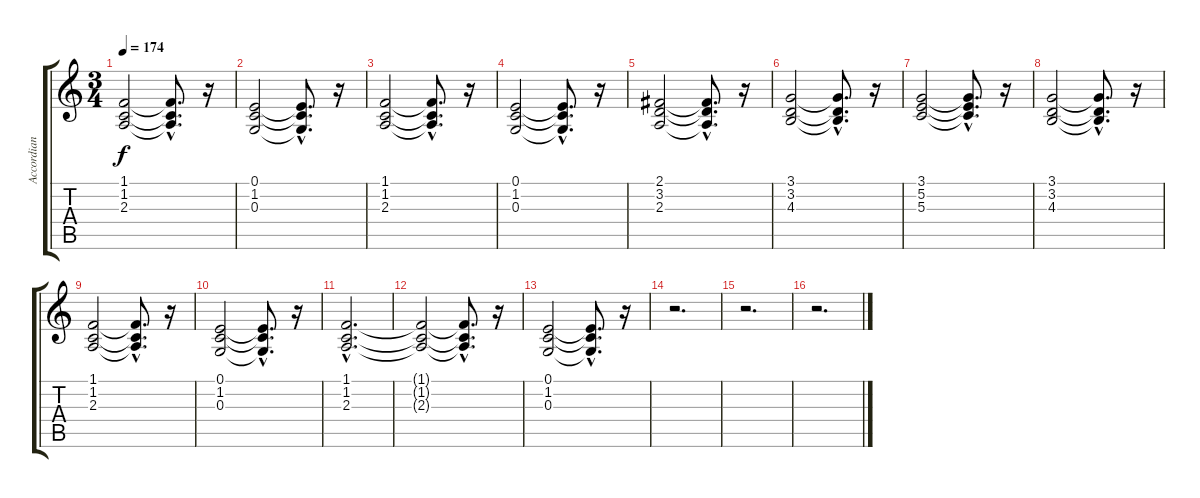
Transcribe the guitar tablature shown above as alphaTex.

\track ("Accordian" "Accordian") {instrument accordion}
\staff {score tabs}
\tuning (E4 B3 G3 D3 A2 E2) {hide}
\ts (3 4)
\tempo 174
\clef g2
\ks c
(1.1 1.2 2.3).2{dy f} (1.1{hac t} 1.2{hac t} 2.3{hac t}).8{d} r.16 |
(0.1 1.2 0.3).2 (0.1{hac t} 1.2{hac t} 0.3{hac t}).8{d} r.16 |
(1.1 1.2 2.3).2 (1.1{hac t} 1.2{hac t} 2.3{hac t}).8{d} r.16 |
(0.1 1.2 0.3).2 (0.1{hac t} 1.2{hac t} 0.3{hac t}).8{d} r.16 |
(2.1 3.2 2.3).2 (2.1{hac t} 3.2{hac t} 2.3{hac t}).8{d} r.16 |
(3.1 3.2 4.3).2 (3.1{hac t} 3.2{hac t} 4.3{hac t}).8{d} r.16 |
(3.1 5.2 5.3).2 (3.1{hac t} 5.2{hac t} 5.3{hac t}).8{d} r.16 |
(3.1 3.2 4.3).2 (3.1{hac t} 3.2{hac t} 4.3{hac t}).8{d} r.16 |
(1.1 1.2 2.3).2 (1.1{hac t} 1.2{hac t} 2.3{hac t}).8{d} r.16 |
(0.1 1.2 0.3).2 (0.1{hac t} 1.2{hac t} 0.3{hac t}).8{d} r.16 |
(1.1{hac} 1.2{hac} 2.3{hac}).2{d} |
(1.1{t} 1.2{t} 2.3{t}).2 (1.1{hac t} 1.2{hac t} 2.3{hac t}).8{d} r.16 |
(0.1 1.2 0.3).2 (0.1{hac t} 1.2{hac t} 0.3{hac t}).8{d} r.16 |
r.2{d} |
r.2{d} |
r.2{d}
